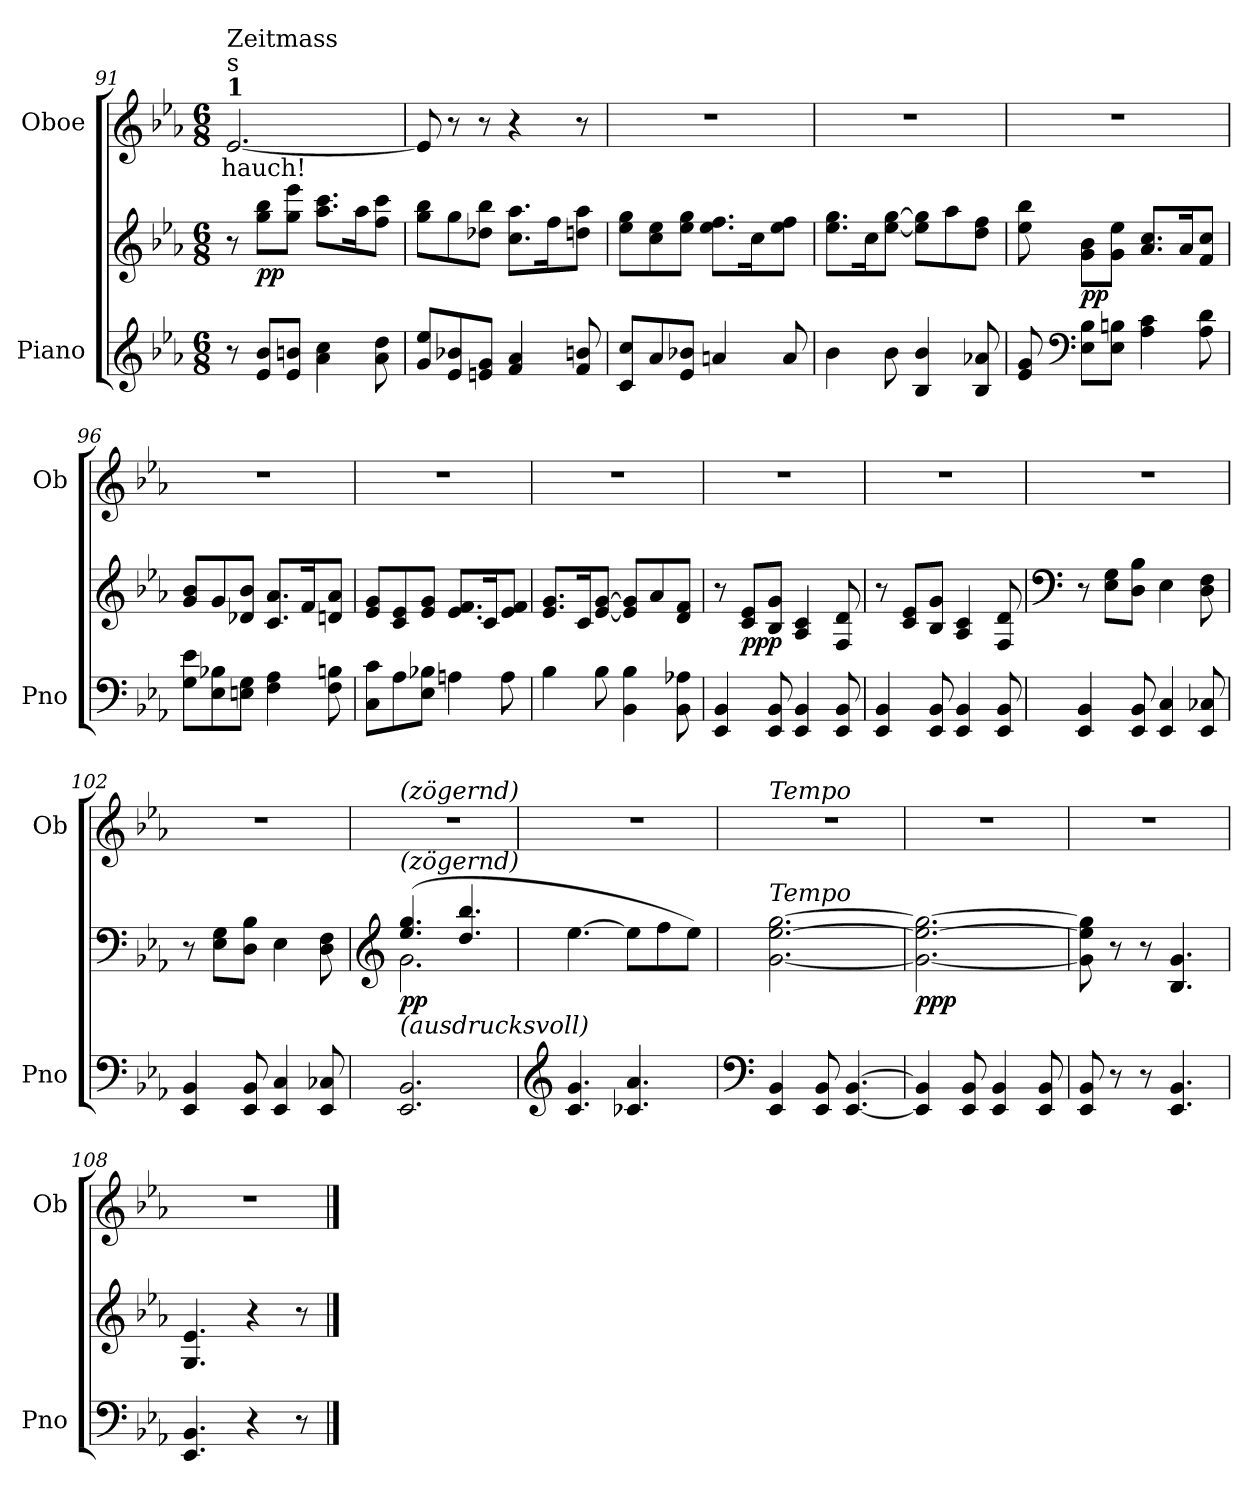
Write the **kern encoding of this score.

**kern	**kern	**dynam	**kern	**text
*part2	*part2	*part2	*part1	*part1
*staff3	*staff2	*staff2/3	*staff1	*staff1
*I"Piano	*	*	*I"Oboe	*
*I'Pno	*	*	*I'Ob	*
*clefG2	*clefG2	*	*clefG2	*
*k[b-e-a-]	*k[b-e-a-]	*	*k[b-e-a-]	*
*M6/8	*M6/8	*	*M6/8	*
=91	=91	=91	=91	=91
!	!	!	!LO:TX:a:B:t=1	!
!	!	!	!LO:TX:a:t=s	!
!	!	!	!LO:TX:a:t=Zeitmass	!
!	!	!	!	!LO:LY:b
8r	8r	.	[2.e-/	-hauch!
!	!	!LO:DY:b	!	!
8e-/ 8b-/L	8gg\ 8bb-\L	pp	.	.
8e-/ 8bn/J	8gg\ 8eee-\J	.	.	.
4a-\ 4cc\	8.aa-\ 8.ccc\L	.	.	.
.	16aa-\K	.	.	.
8a-\ 8dd\	8ff\ 8ccc\J	.	.	.
=92	=92	=92	=92	=92
8g/ 8ee-/L	8gg\ 8bb-\L	.	8e-/]	.
8e-/ 8b-X/	8gg\	.	8r	.
8en/ 8g/J	8dd-X\ 8bb-\J	.	8r	.
4f/ 4a-/	8.cc\ 8.aa-\L	.	4r	.
.	16ff\K	.	.	.
8f/ 8bn/	8ddn\ 8aa-\J	.	8r	.
!!LO:LB:g=z
=93	=93	=93	=93	=93
8c/ 8cc/L	8ee-\ 8gg\L	.	2.r	.
8a-/	8cc\ 8ee-\	.	.	.
8e-/ 8b-X/J	8ee-\ 8gg\J	.	.	.
4an/	8.ee-\ 8.ff\L	.	.	.
.	16cc\K	.	.	.
8a/	8ee-\ 8ff\J	.	.	.
=94	=94	=94	=94	=94
4b-\	8.ee-\ 8.gg\L	.	2.r	.
.	16cc\K	.	.	.
8b-\	[8ee-\ [8gg\J	.	.	.
4B-/ 4b-/	8ee-\] 8gg\]L	.	.	.
.	8aa-\	.	.	.
8B-/ 8a-X/	8dd\ 8ff\J	.	.	.
=95	=95	=95	=95	=95
8e-/ 8g/	8ee-\ 8bb-\	.	2.r	.
*clefF4	*	*	*	*
!	!	!LO:DY:b	!	!
8E-\ 8B-\L	8g\ 8b-\L	pp	.	.
8E-\ 8Bn\J	8g\ 8ee-\J	.	.	.
4A-\ 4c\	8.a-/ 8.cc/L	.	.	.
.	16a-/K	.	.	.
8A-\ 8d\	8f/ 8cc/J	.	.	.
=96	=96	=96	=96	=96
8G\ 8e-\L	8g/ 8b-/L	.	2.r	.
8E-\ 8B-X\	8g/	.	.	.
8En\ 8G\J	8d-X/ 8b-/J	.	.	.
4F\ 4A-\	8.c/ 8.a-/L	.	.	.
.	16f/K	.	.	.
8F\ 8Bn\	8dn/ 8a-/J	.	.	.
=97	=97	=97	=97	=97
8C\ 8c\L	8e-/ 8g/L	.	2.r	.
8A-\	8c/ 8e-/	.	.	.
8E-\ 8B-X\J	8e-/ 8g/J	.	.	.
4An\	8.e-/ 8.f/L	.	.	.
.	16c/K	.	.	.
8A\	8e-/ 8f/J	.	.	.
!!LO:LB:g=z
=98	=98	=98	=98	=98
4B-\	8.e-/ 8.g/L	.	2.r	.
.	16c/K	.	.	.
8B-\	[8e-/ [8g/J	.	.	.
4BB-\ 4B-\	8e-/] 8g/]L	.	.	.
.	8a-/	.	.	.
8BB-\ 8A-X\	8d/ 8f/J	.	.	.
=99	=99	=99	=99	=99
4EE-/ 4BB-/	8r	.	2.r	.
!	!	!LO:DY:b	!	!
.	8c/ 8e-/L	ppp	.	.
8EE-/ 8BB-/	8B-/ 8g/J	.	.	.
4EE-/ 4BB-/	4A-/ 4c/	.	.	.
8EE-/ 8BB-/	8F/ 8d/	.	.	.
=100	=100	=100	=100	=100
4EE-/ 4BB-/	8r	.	2.r	.
.	8c/ 8e-/L	.	.	.
8EE-/ 8BB-/	8B-/ 8g/J	.	.	.
4EE-/ 4BB-/	4A-/ 4c/	.	.	.
8EE-/ 8BB-/	8F/ 8d/	.	.	.
=101	=101	=101	=101	=101
*	*clefF4	*	*	*
4EE-/ 4BB-/	8r	.	2.r	.
.	8E-\ 8G\L	.	.	.
8EE-/ 8BB-/	8D\ 8B-\J	.	.	.
4EE-/ 4C/	4E-\	.	.	.
8EE-/ 8C-X/	8D\ 8F\	.	.	.
=102	=102	=102	=102	=102
4EE-/ 4BB-/	8r	.	2.r	.
.	8E-\ 8G\L	.	.	.
8EE-/ 8BB-/	8D\ 8B-\J	.	.	.
4EE-/ 4C/	4E-\	.	.	.
8EE-/ 8C-X/	8D\ 8F\	.	.	.
!!LO:LB:g=z
=103	=103	=103	=103	=103
*	*clefG2	*	*	*
*	*^	*	*	*
!	!	!	!	!LO:TX:a:i:t=(zögernd)	!
!	!LO:TX:a:i:t=(zögernd)	!	!	!	!
!	!LO:TX:b:i:t=(ausdrucksvoll)	!	!	!	!
!	!	!	!LO:DY:b	!	!
2.EE-/ 2.BB-/	(4.ee-/ 4.gg/	2.g\	pp	2.r	.
.	4.dd/ 4.bb-/	.	.	.	.
*	*v	*v	*	*	*
=104	=104	=104	=104	=104
*clefG2	*	*	*	*
4.c/ 4.g/	[4.ee-\	.	2.r	.
4.c-X/ 4.a-/	8ee-\L]	.	.	.
.	8ff\	.	.	.
.	8ee-\J)	.	.	.
=105	=105	=105	=105	=105
*clefF4	*	*	*	*
!	!	!	!LO:TX:a:i:t=Tempo	!
!	!LO:TX:a:i:t=Tempo	!	!	!
4EE-/ 4BB-/	[2.g\ [2.ee-\ [2.gg\	.	2.r	.
8EE-/ 8BB-/	.	.	.	.
[4.EE-/ [4.BB-/	.	.	.	.
=106	=106	=106	=106	=106
!	!	!LO:DY:b	!	!
4EE-/] 4BB-/]	2.g\_ 2.ee-\_ 2.gg\_	ppp	2.r	.
8EE-/ 8BB-/	.	.	.	.
4EE-/ 4BB-/	.	.	.	.
8EE-/ 8BB-/	.	.	.	.
=107	=107	=107	=107	=107
8EE-/ 8BB-/	8g\] 8ee-\] 8gg\]	.	2.r	.
8r	8r	.	.	.
8r	8r	.	.	.
4.EE-/ 4.BB-/	4.B-/ 4.g/	.	.	.
=108	=108	=108	=108	=108
4.EE-/ 4.BB-/	4.G/ 4.e-/	.	2.r	.
4r	4r	.	.	.
8r	8r	.	.	.
==	==	==	==	==
*-	*-	*-	*-	*-
